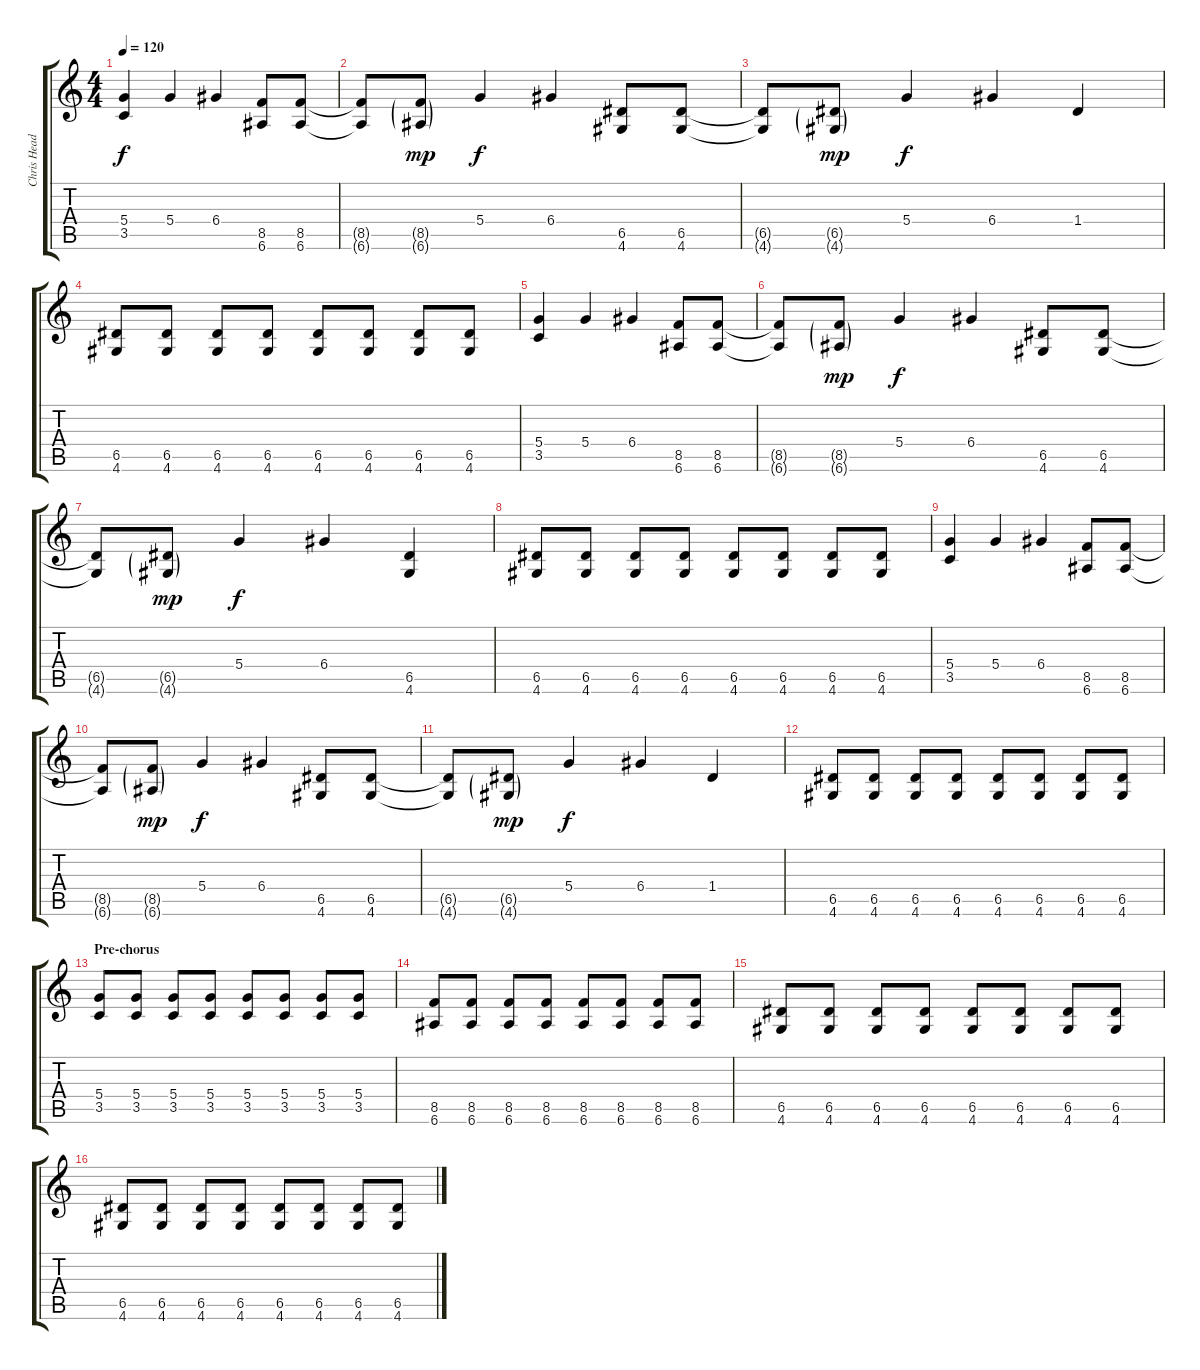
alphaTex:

\track ("Chris Head (Guitar)" "Chris Head") {instrument distortionguitar}
\staff {score tabs}
\tuning (E4 B3 G3 D3 A2 E2) {hide}
\ts (4 4)
\tempo 120
\clef g2
\ks c
(5.4 3.5).4{dy f} 5.4.4 6.4.4 (8.5 6.6).8 (8.5 6.6).8 |
(8.5{t} 6.6{t}).8 (8.5{g} 6.6{g}).8{dy mp} 5.4.4{dy f} 6.4.4 (6.5 4.6).8 (6.5 4.6).8 |
(6.5{t} 4.6{t}).8 (6.5{g} 4.6{g}).8{dy mp} 5.4.4{dy f} 6.4.4 1.4.4 |
(6.5 4.6).8 (6.5 4.6).8 (6.5 4.6).8 (6.5 4.6).8 (6.5 4.6).8 (6.5 4.6).8 (6.5 4.6).8 (6.5 4.6).8 |
(5.4 3.5).4 5.4.4 6.4.4 (8.5 6.6).8 (8.5 6.6).8 |
(8.5{t} 6.6{t}).8 (8.5{g} 6.6{g}).8{dy mp} 5.4.4{dy f} 6.4.4 (6.5 4.6).8 (6.5 4.6).8 |
(6.5{t} 4.6{t}).8 (6.5{g} 4.6{g}).8{dy mp} 5.4.4{dy f} 6.4.4 (6.5 4.6).4 |
(6.5 4.6).8 (6.5 4.6).8 (6.5 4.6).8 (6.5 4.6).8 (6.5 4.6).8 (6.5 4.6).8 (6.5 4.6).8 (6.5 4.6).8 |
(5.4 3.5).4 5.4.4 6.4.4 (8.5 6.6).8 (8.5 6.6).8 |
(8.5{t} 6.6{t}).8 (8.5{g} 6.6{g}).8{dy mp} 5.4.4{dy f} 6.4.4 (6.5 4.6).8 (6.5 4.6).8 |
(6.5{t} 4.6{t}).8 (6.5{g} 4.6{g}).8{dy mp} 5.4.4{dy f} 6.4.4 1.4.4 |
(6.5 4.6).8 (6.5 4.6).8 (6.5 4.6).8 (6.5 4.6).8 (6.5 4.6).8 (6.5 4.6).8 (6.5 4.6).8 (6.5 4.6).8 |
\section ("" "Pre-chorus")
(5.4 3.5).8 (5.4 3.5).8 (5.4 3.5).8 (5.4 3.5).8 (5.4 3.5).8 (5.4 3.5).8 (5.4 3.5).8 (5.4 3.5).8 |
(8.5 6.6).8 (8.5 6.6).8 (8.5 6.6).8 (8.5 6.6).8 (8.5 6.6).8 (8.5 6.6).8 (8.5 6.6).8 (8.5 6.6).8 |
(6.5 4.6).8 (6.5 4.6).8 (6.5 4.6).8 (6.5 4.6).8 (6.5 4.6).8 (6.5 4.6).8 (6.5 4.6).8 (6.5 4.6).8 |
(6.5 4.6).8 (6.5 4.6).8 (6.5 4.6).8 (6.5 4.6).8 (6.5 4.6).8 (6.5 4.6).8 (6.5 4.6).8 (6.5 4.6).8
